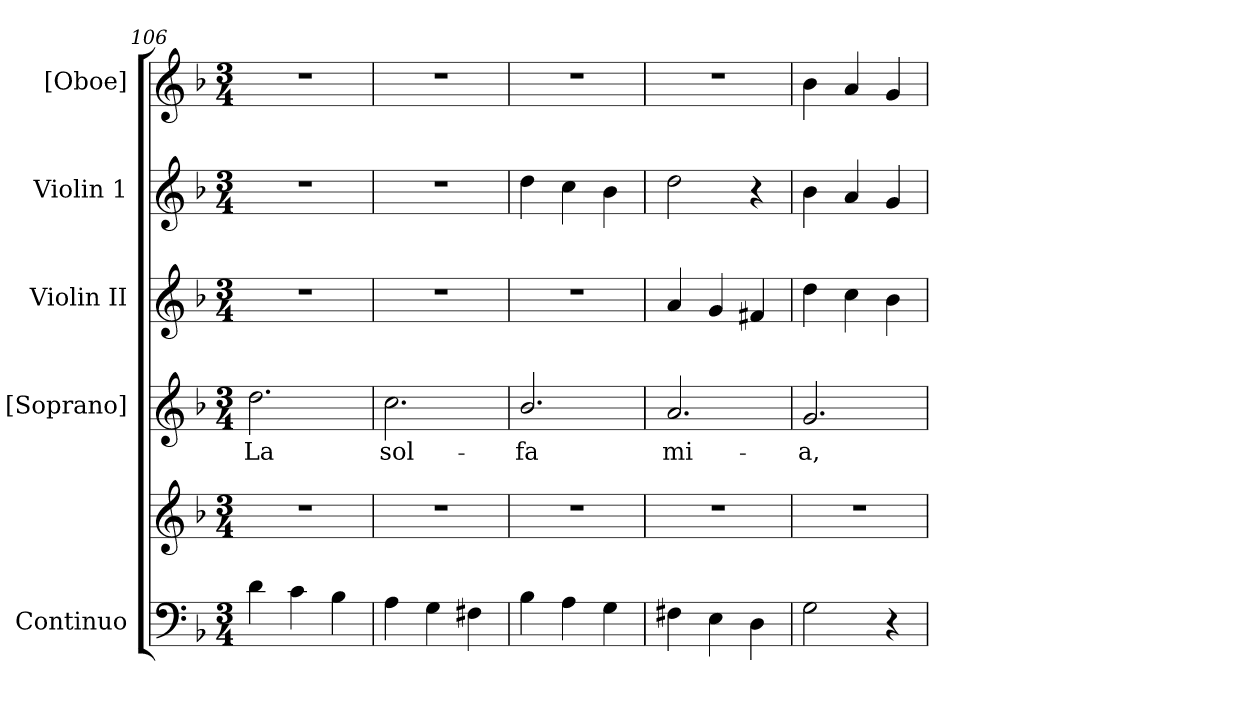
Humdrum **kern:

**kern	**kern	**kern	**text	**kern	**kern	**kern
*part5	*part5	*part4	*part4	*part3	*part2	*part1
*staff6	*staff5	*staff4	*staff4	*staff3	*staff2	*staff1
*I"Continuo	*	*I"[Soprano]	*	*I"Violin II	*I"Violin 1	*I"[Oboe]
*I'Cont.	*	*I'A.	*	*I'Vln. II	*I'Vln. 1	*I'Ob.
*clefF4	*clefG2	*clefG2	*	*clefG2	*clefG2	*clefG2
*k[b-]	*k[b-]	*k[b-]	*	*k[b-]	*k[b-]	*k[b-]
*F:	*F:	*F:	*	*F:	*F:	*F:
*M3/4	*M3/4	*M3/4	*	*M3/4	*M3/4	*M3/4
=106	=106	=106	=106	=106	=106	=106
!	!LO:N:vis=1	!	!	!	!	!
!	!	!	!LO:LY:b:color=#000000	!LO:N:vis=1	!LO:N:vis=1	!LO:N:vis=1
4di\	2.r	2.ddi\	La	2.r	2.r	2.r
4ci\	.	.	.	.	.	.
4B-i\	.	.	.	.	.	.
=107	=107	=107	=107	=107	=107	=107
!	!LO:N:vis=1	!	!	!	!	!
!	!	!	!LO:LY:b:color=#000000	!LO:N:vis=1	!LO:N:vis=1	!LO:N:vis=1
4Ai\	2.r	2.cci\	sol-	2.r	2.r	2.r
4Gi\	.	.	.	.	.	.
4F#Xi\	.	.	.	.	.	.
!!LO:PB:g=z
=108	=108	=108	=108	=108	=108	=108
!	!LO:N:vis=1	!	!	!	!	!
!	!	!	!LO:LY:b:color=#000000	!LO:N:vis=1	!	!LO:N:vis=1
4B-i\	2.r	2.b-i/	-fa	2.r	4ddi\	2.r
4Ai\	.	.	.	.	4cci\	.
4Gi\	.	.	.	.	4b-i\	.
=109	=109	=109	=109	=109	=109	=109
!	!LO:N:vis=1	!	!	!	!	!
!	!	!	!LO:LY:b:color=#000000	!	!	!LO:N:vis=1
4F#Xi\	2.r	2.ai/	mi-	4ai/	2ddi\	2.r
4Ei\	.	.	.	4gi/	.	.
4Di\	.	.	.	4f#Xi/	4r	.
=110	=110	=110	=110	=110	=110	=110
!	!LO:N:vis=1	!	!	!	!	!
!	!	!	!LO:LY:b:color=#000000	!	!	!
2Gi\	2.r	2.gi/	-a,	4ddi\	4b-i\	4b-i\
.	.	.	.	4cci\	4ai/	4ai/
4r	.	.	.	4b-i\	4gi/	4gi/
=	=	=	=	=	=	=
*-	*-	*-	*-	*-	*-	*-
